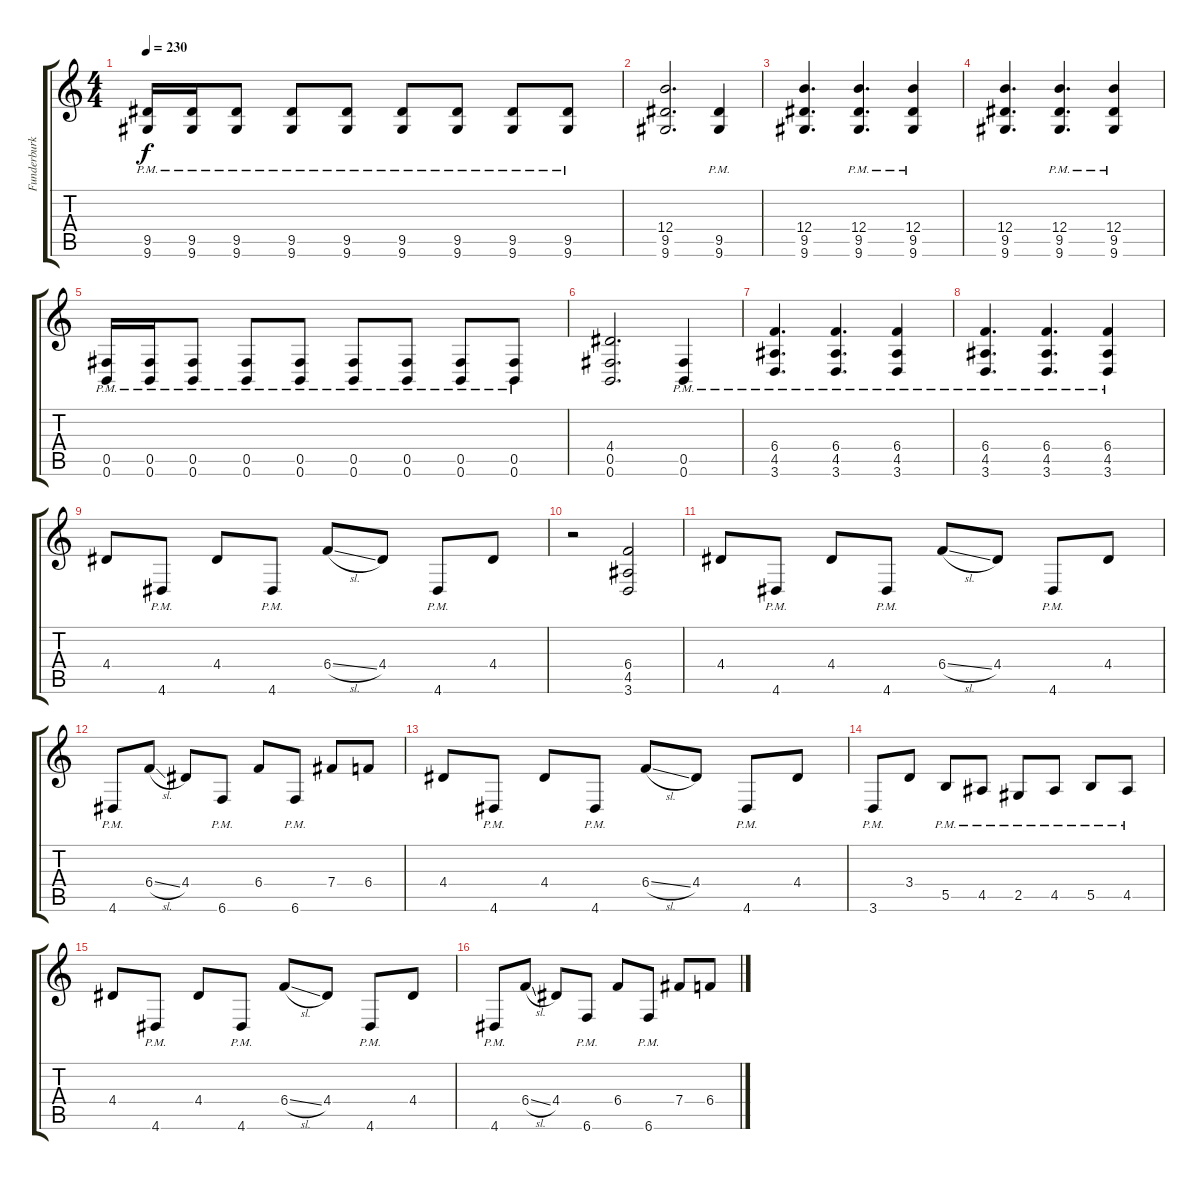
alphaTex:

\track ("Funderburk Rhythm" "Funderburk") {instrument overdrivenguitar}
\staff {score tabs}
\tuning (Db4 Ab3 E3 B2 Gb2 B1) {hide}
\ts (4 4)
\tempo 230
\clef g2
\ks c
(9.5{pm} 9.6{pm}).16{dy f} (9.5{pm} 9.6{pm}).16 (9.5{pm} 9.6{pm}).8 (9.5{pm} 9.6{pm}).8 (9.5{pm} 9.6{pm}).8 (9.5{pm} 9.6{pm}).8 (9.5{pm} 9.6{pm}).8 (9.5{pm} 9.6{pm}).8 (9.5{pm} 9.6{pm}).8 |
(12.4 9.5 9.6).2{d} (9.5{pm} 9.6{pm}).4 |
(12.4 9.5 9.6).4{d} (12.4{pm} 9.5{pm} 9.6{pm}).4{d} (12.4{pm} 9.5{pm} 9.6{pm}).4 |
(12.4 9.5 9.6).4{d} (12.4{pm} 9.5{pm} 9.6{pm}).4{d} (12.4{pm} 9.5{pm} 9.6{pm}).4 |
(0.5{pm} 0.6{pm}).16 (0.5{pm} 0.6{pm}).16 (0.5{pm} 0.6{pm}).8 (0.5{pm} 0.6{pm}).8 (0.5{pm} 0.6{pm}).8 (0.5{pm} 0.6{pm}).8 (0.5{pm} 0.6{pm}).8 (0.5{pm} 0.6{pm}).8 (0.5{pm} 0.6{pm}).8 |
(4.4 0.5 0.6).2{d} (0.5{pm} 0.6{pm}).4 |
(6.4{pm} 4.5{pm} 3.6{pm}).4{d} (6.4{pm} 4.5{pm} 3.6{pm}).4{d} (6.4{pm} 4.5{pm} 3.6{pm}).4 |
(6.4{pm} 4.5{pm} 3.6{pm}).4{d} (6.4{pm} 4.5{pm} 3.6{pm}).4{d} (6.4{pm} 4.5{pm} 3.6{pm}).4 |
4.4.8 4.6{pm}.8 4.4.8 4.6{pm}.8 6.4{sl}.8 4.4.8 4.6{pm}.8 4.4.8 |
r.2 (6.4 4.5 3.6).2 |
4.4.8 4.6{pm}.8 4.4.8 4.6{pm}.8 6.4{sl}.8 4.4.8 4.6{pm}.8 4.4.8 |
4.6{pm}.8 6.4{sl}.8 4.4.8 6.6{pm}.8 6.4.8 6.6{pm}.8 7.4.8 6.4.8 |
4.4.8 4.6{pm}.8 4.4.8 4.6{pm}.8 6.4{sl}.8 4.4.8 4.6{pm}.8 4.4.8 |
3.6{pm}.8 3.4.8 5.5{pm}.8 4.5{pm}.8 2.5{pm}.8 4.5{pm}.8 5.5{pm}.8 4.5{pm}.8 |
4.4.8 4.6{pm}.8 4.4.8 4.6{pm}.8 6.4{sl}.8 4.4.8 4.6{pm}.8 4.4.8 |
4.6{pm}.8 6.4{sl}.8 4.4.8 6.6{pm}.8 6.4.8 6.6{pm}.8 7.4.8 6.4.8
